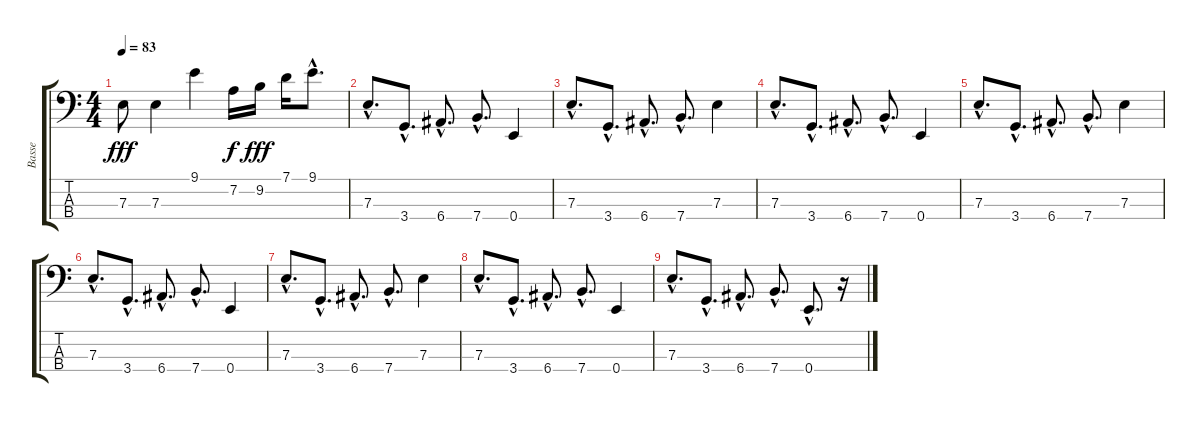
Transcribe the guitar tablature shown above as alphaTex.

\track ("Basse" "Basse") {instrument fretlessbass}
\staff {score tabs}
\tuning (G2 D2 A1 E1) {hide}
\ts (4 4)
\tempo 83
\clef f4
\ks c
7.3.8{dy fff} 7.3.4 9.1.4 7.2.16{dy f} 9.2.16{dy fff} 7.1.16 9.1{hac}.8{d} |
7.3{hac}.8{d} 3.4{hac}.8{d} 6.4{hac}.8{d} 7.4{hac}.8{d} 0.4.4 |
7.3{hac}.8{d} 3.4{hac}.8{d} 6.4{hac}.8{d} 7.4{hac}.8{d} 7.3.4 |
7.3{hac}.8{d} 3.4{hac}.8{d} 6.4{hac}.8{d} 7.4{hac}.8{d} 0.4.4 |
7.3{hac}.8{d} 3.4{hac}.8{d} 6.4{hac}.8{d} 7.4{hac}.8{d} 7.3.4 |
7.3{hac}.8{d} 3.4{hac}.8{d} 6.4{hac}.8{d} 7.4{hac}.8{d} 0.4.4 |
7.3{hac}.8{d} 3.4{hac}.8{d} 6.4{hac}.8{d} 7.4{hac}.8{d} 7.3.4 |
7.3{hac}.8{d} 3.4{hac}.8{d} 6.4{hac}.8{d} 7.4{hac}.8{d} 0.4.4 |
7.3{hac}.8{d} 3.4{hac}.8{d} 6.4{hac}.8{d} 7.4{hac}.8{d} 0.4{hac}.8{d} r.16
